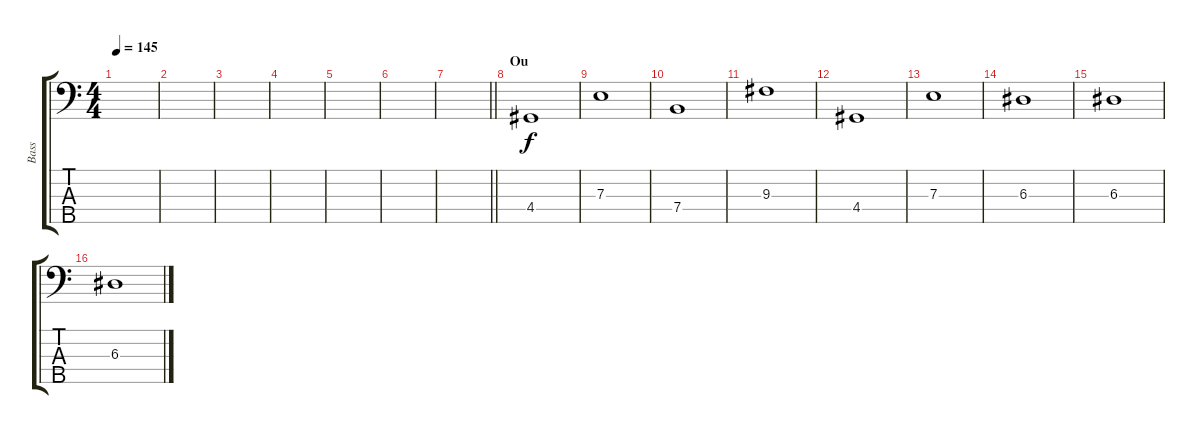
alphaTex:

\track ("Bass" "Bass") {instrument electricbassfinger}
\staff {score tabs}
\tuning (G2 D2 A1 E1 B0) {hide}
\ts (4 4)
\tempo 145
\clef f4
\ks c
|
|
|
|
|
|
\barLineRight lightlight
|
\section ("" "Ou")
4.4.1 |
7.3.1 |
7.4.1 |
9.3.1 |
4.4.1 |
7.3.1 |
6.3.1 |
6.3.1 |
6.3.1
